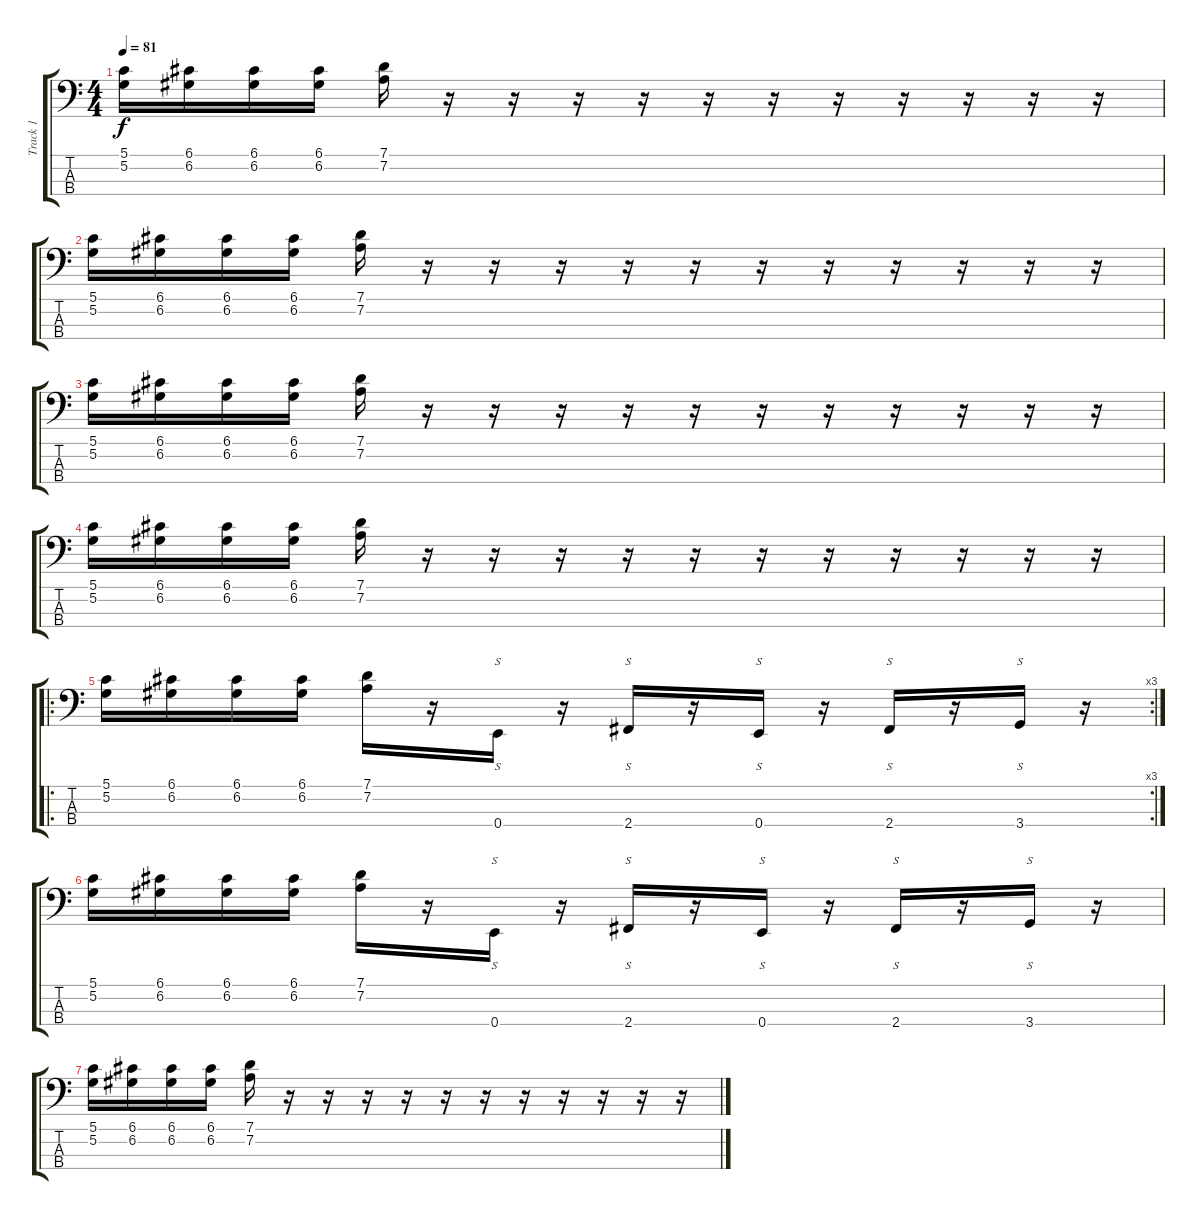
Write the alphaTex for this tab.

\track ("Track 1" "Track 1") {instrument electricbassfinger}
\staff {score tabs}
\tuning (G2 D2 A1 E1) {hide}
\ts (4 4)
\tempo 81
\clef f4
\ks c
(5.1 5.2).16{dy f} (6.1 6.2).16 (6.1 6.2).16 (6.1 6.2).16 (7.1 7.2).16 r.16 r.16 r.16 r.16 r.16 r.16 r.16 r.16 r.16 r.16 r.16 |
(5.1 5.2).16 (6.1 6.2).16 (6.1 6.2).16 (6.1 6.2).16 (7.1 7.2).16 r.16 r.16 r.16 r.16 r.16 r.16 r.16 r.16 r.16 r.16 r.16 |
(5.1 5.2).16 (6.1 6.2).16 (6.1 6.2).16 (6.1 6.2).16 (7.1 7.2).16 r.16 r.16 r.16 r.16 r.16 r.16 r.16 r.16 r.16 r.16 r.16 |
(5.1 5.2).16 (6.1 6.2).16 (6.1 6.2).16 (6.1 6.2).16 (7.1 7.2).16 r.16 r.16 r.16 r.16 r.16 r.16 r.16 r.16 r.16 r.16 r.16 |
\ro
\rc 3
(5.1 5.2).16 (6.1 6.2).16 (6.1 6.2).16 (6.1 6.2).16 (7.1 7.2).16 r.16 0.4.16{s} r.16 2.4.16{s} r.16 0.4.16{s} r.16 2.4.16{s} r.16 3.4.16{s} r.16 |
(5.1 5.2).16 (6.1 6.2).16 (6.1 6.2).16 (6.1 6.2).16 (7.1 7.2).16 r.16 0.4.16{s} r.16 2.4.16{s} r.16 0.4.16{s} r.16 2.4.16{s} r.16 3.4.16{s} r.16 |
(5.1 5.2).16 (6.1 6.2).16 (6.1 6.2).16 (6.1 6.2).16 (7.1 7.2).16 r.16 r.16 r.16 r.16 r.16 r.16 r.16 r.16 r.16 r.16 r.16
